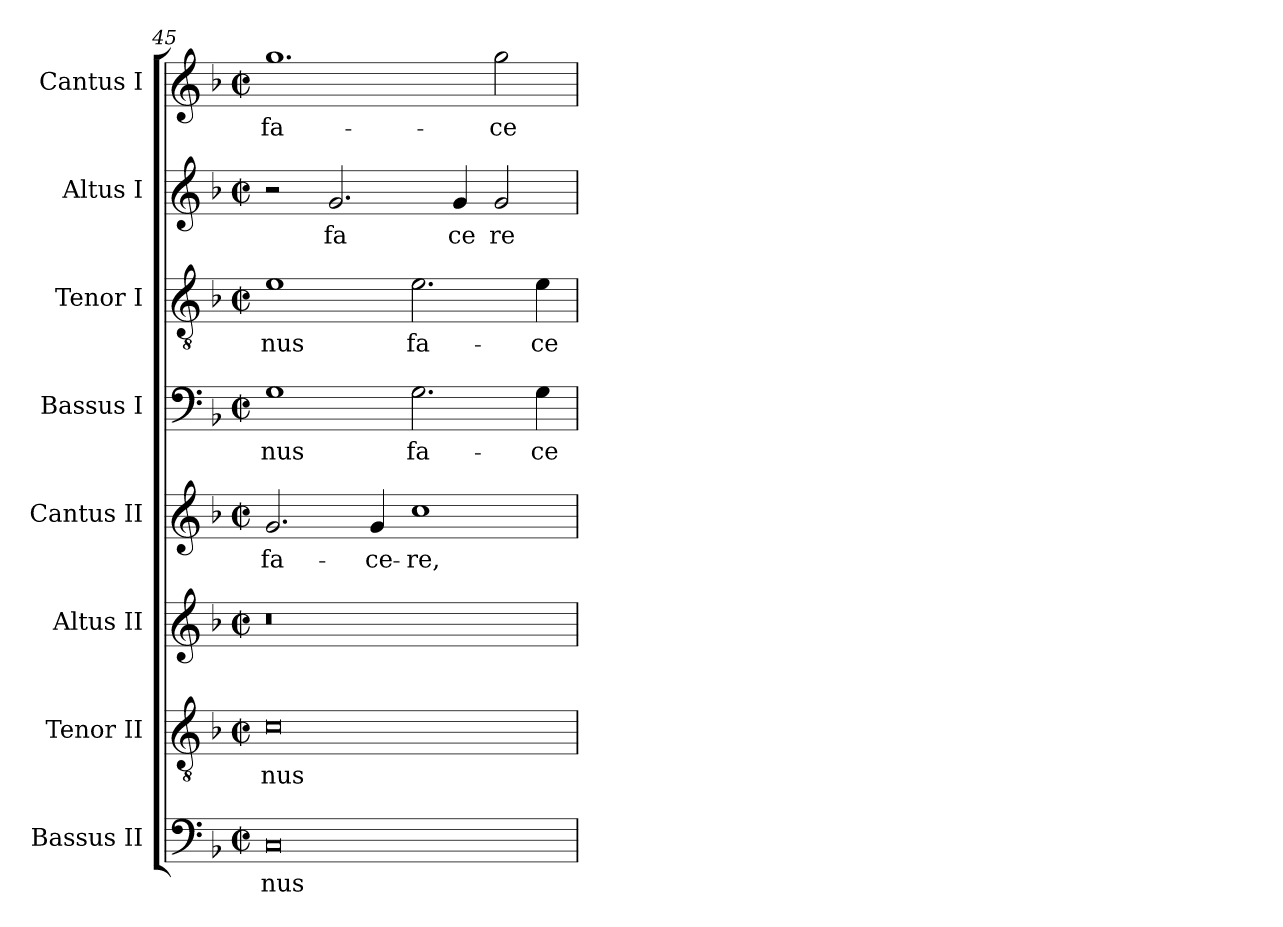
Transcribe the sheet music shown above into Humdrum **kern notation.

**kern	**text	**kern	**text	**kern	**kern	**text	**kern	**text	**kern	**text	**kern	**text	**kern	**text
*part8	*part8	*part7	*part7	*part6	*part5	*part5	*part4	*part4	*part3	*part3	*part2	*part2	*part1	*part1
*staff8	*staff8	*staff7	*staff7	*staff6	*staff5	*staff5	*staff4	*staff4	*staff3	*staff3	*staff2	*staff2	*staff1	*staff1
*I"Bassus II	*	*I"Tenor II	*	*I"Altus II	*I"Cantus II	*	*I"Bassus I	*	*I"Tenor I	*	*I"Altus I	*	*I"Cantus I	*
*I'Bassus II	*	*I'Tenor II	*	*I'Altus II	*I'Cantus II	*	*I'Bassus I	*	*I'Tenor I	*	*I'Altus I	*	*I'Cantus I	*
*clefF4	*	*clefGv2	*	*clefG2	*clefG2	*	*clefF4	*	*clefGv2	*	*clefG2	*	*clefG2	*
*k[b-]	*	*k[b-]	*	*k[b-]	*k[b-]	*	*k[b-]	*	*k[b-]	*	*k[b-]	*	*k[b-]	*
*F:	*	*F:	*	*F:	*F:	*	*F:	*	*F:	*	*F:	*	*F:	*
*M2/2	*	*M2/2	*	*M2/2	*M2/2	*	*M2/2	*	*M2/2	*	*M2/2	*	*M2/2	*
*met(c|)	*	*met(c|)	*	*met(c|)	*met(c|)	*	*met(c|)	*	*met(c|)	*	*met(c|)	*	*met(c|)	*
=45	=45	=45	=45	=45	=45	=45	=45	=45	=45	=45	=45	=45	=45	=45
!	!LO:LY:b:cj	!	!LO:LY:b:cj	!	!	!LO:LY:b:cj	!	!LO:LY:b:cj	!	!LO:LY:b:cj	!	!	!	!LO:LY:b:cj
0C	-nus	0c	nus	0r	2.g/	fa-	1G	-nus	1e	-nus	2r	.	1.gg	fa-
!	!	!	!	!	!	!	!	!	!	!	!	!LO:LY:b:cj	!	!
.	.	.	.	.	.	.	.	.	.	.	2.g/	fa	.	.
!	!	!	!	!	!	!LO:LY:b:cj	!	!	!	!	!	!	!	!
.	.	.	.	.	4g/	-ce-	.	.	.	.	.	.	.	.
!	!	!	!	!	!	!LO:LY:b:cj	!	!LO:LY:b:cj	!	!LO:LY:b:cj	!	!	!	!
.	.	.	.	.	1cc	-re,	2.G\	fa-	2.e\	fa-	.	.	.	.
!	!	!	!	!	!	!	!	!	!	!	!	!LO:LY:b:cj	!	!
.	.	.	.	.	.	.	.	.	.	.	4g/	ce	.	.
!	!	!	!	!	!	!	!	!	!	!	!	!LO:LY:b:cj	!	!LO:LY:b:cj
.	.	.	.	.	.	.	.	.	.	.	2g/	re	2gg\	-ce-
!	!	!	!	!	!	!	!	!LO:LY:b:cj	!	!LO:LY:b:cj	!	!	!	!
.	.	.	.	.	.	.	4G\	-ce-	4e\	-ce-	.	.	.	.
=	=	=	=	=	=	=	=	=	=	=	=	=	=	=
*-	*-	*-	*-	*-	*-	*-	*-	*-	*-	*-	*-	*-	*-	*-
